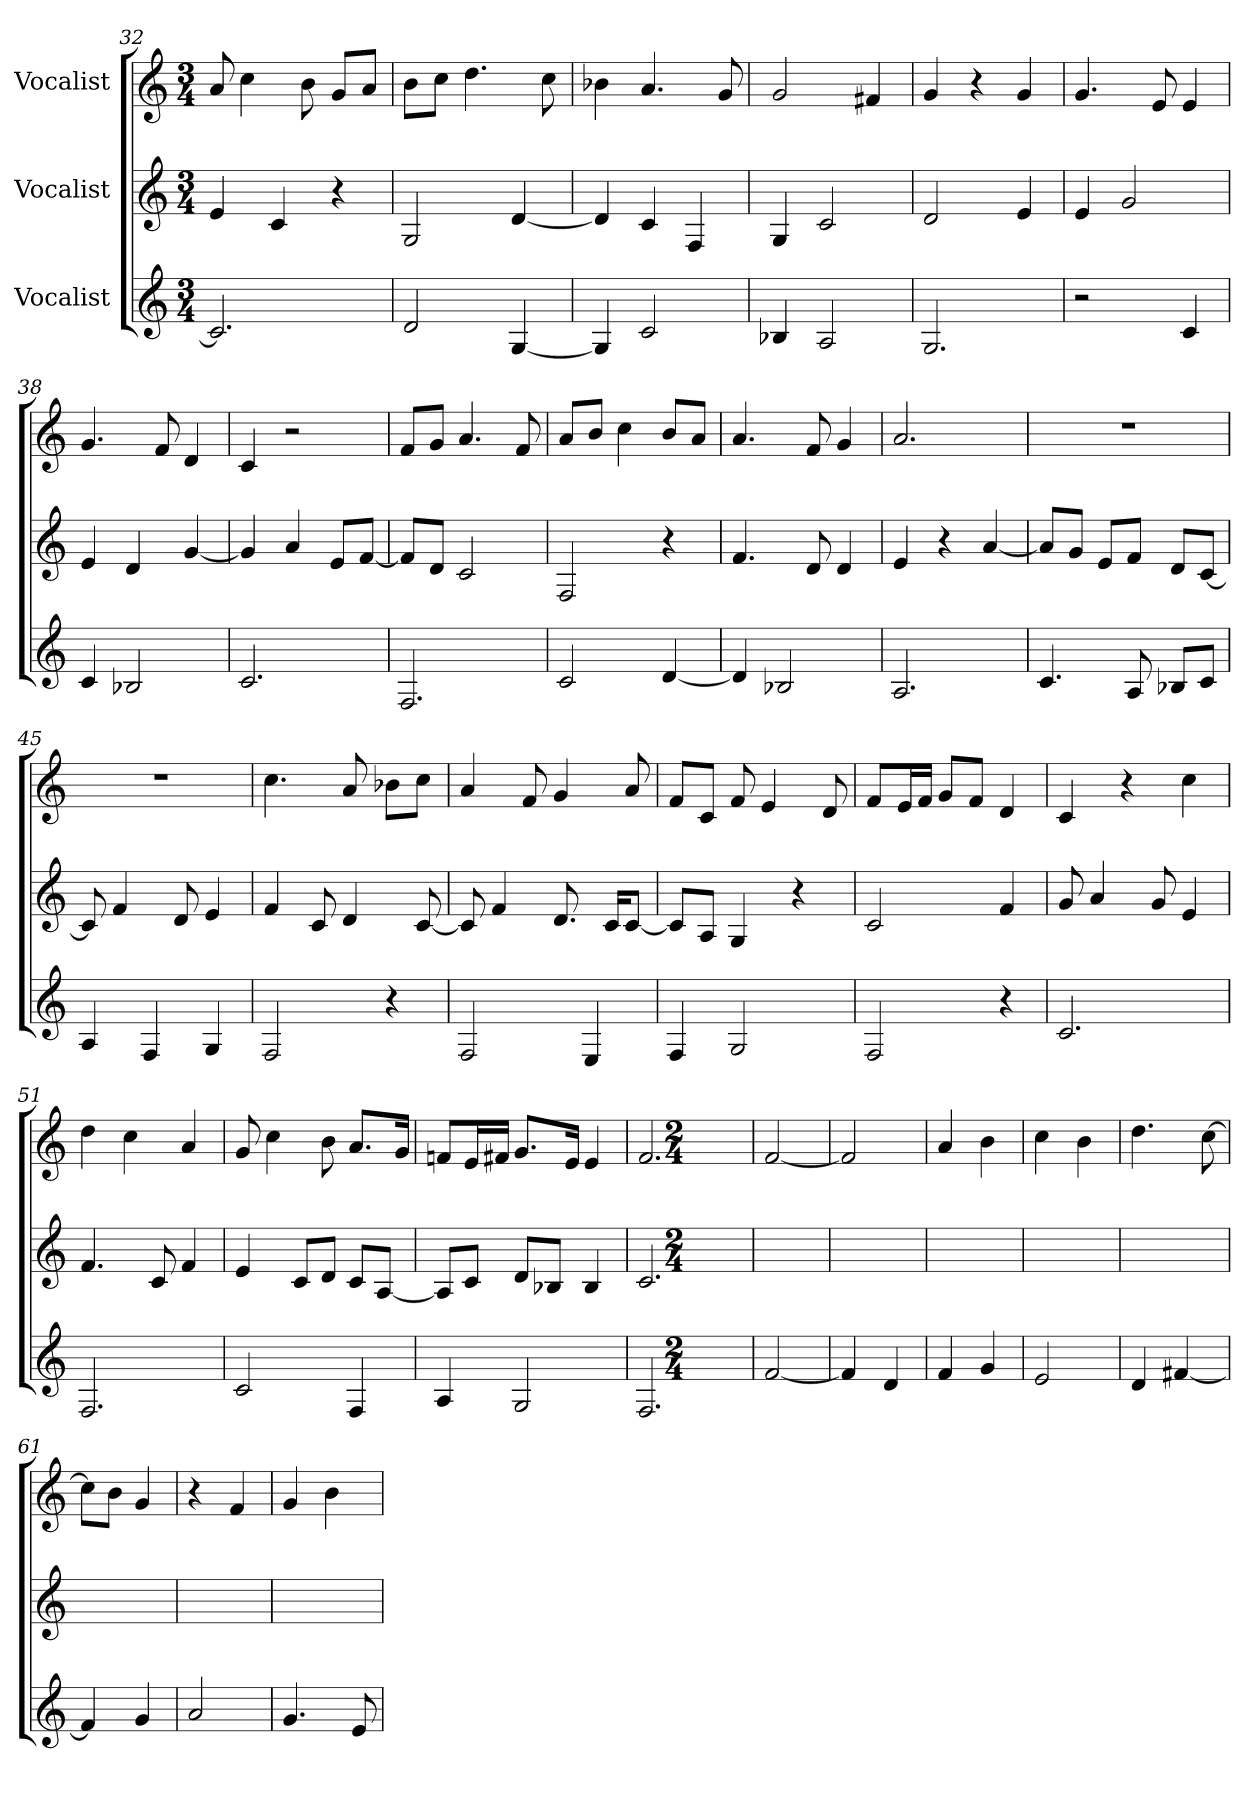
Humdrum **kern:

**kern	**kern	**kern
*part3	*part2	*part1
*staff3	*staff2	*staff1
*I"Vocalist	*I"Vocalist	*I"Vocalist
*M3/4	*M3/4	*M3/4
=32	=32	=32
2.c]	4e	8a
.	.	4cc
.	4c	.
.	.	8b
.	4r	8gL
.	.	8aJ
=33	=33	=33
2d	2G	8bL
.	.	8ccJ
.	.	4.dd
[4G	[4d	.
.	.	8cc
=34	=34	=34
4G]	4d]	4b-X
2c	4c	4.a
.	4F	.
.	.	8g
=35	=35	=35
4B-X	4G	2g
2A	2c	.
.	.	4f#X
=36	=36	=36
2.G	2d	4g
.	.	4r
.	4e	4g
=37	=37	=37
2r	4e	4.g
.	2g	.
.	.	8e
4c	.	4e
=38	=38	=38
4c	4e	4.g
2B-X	4d	.
.	.	8f
.	[4g	4d
=39	=39	=39
2.c	4g]	4c
.	4a	2r
.	8eL	.
.	[8fJ	.
=40	=40	=40
2.F	8fL]	8fL
.	8dJ	8gJ
.	2c	4.a
.	.	8f
=41	=41	=41
2c	2F	8aL
.	.	8bJ
.	.	4cc
[4d	4r	8bL
.	.	8aJ
=42	=42	=42
4d]	4.f	4.a
2B-X	.	.
.	8d	8f
.	4d	4g
=43	=43	=43
2.A	4e	2.a
.	4r	.
.	[4a	.
=44	=44	=44
4.c	8aL]	2.r
.	8gJ	.
.	8eL	.
8A	8fJ	.
8B-XL	8dL	.
8cJ	[8cJ	.
=45	=45	=45
4A	8c]	2.r
.	4f	.
4F	.	.
.	8d	.
4G	4e	.
=46	=46	=46
2F	4f	4.cc
.	8c	.
.	4d	8a
4r	.	8b-XL
.	[8c	8ccJ
=47	=47	=47
2F	8c]	4a
.	4f	.
.	.	8f
.	8.d	4g
4E	.	.
.	16cKL	.
.	[8cJ	8a
=48	=48	=48
4F	8cL]	8fL
.	8AJ	8cJ
2G	4G	8f
.	.	4e
.	4r	.
.	.	8d
=49	=49	=49
2F	2c	8fL
.	.	16eL
.	.	16fJJ
.	.	8gL
.	.	8fJ
4r	4f	4d
=50	=50	=50
2.c	8g	4c
.	4a	.
.	.	4r
.	8g	.
.	4e	4cc
=51	=51	=51
2.F	4.f	4dd
.	.	4cc
.	8c	.
.	4f	4a
=52	=52	=52
2c	4e	8g
.	.	4cc
.	8cL	.
.	8dJ	8b
4F	8cL	8.aL
.	[8AJ	.
.	.	16gJk
=53	=53	=53
4A	8AL]	8fnL
.	8cJ	16eL
.	.	16f#XJJ
2G	8dL	8.gL
.	8B-XJ	.
.	.	16eJk
.	4B-	4e
=54	=54	=54
2.F	2.c	2.f
*M2/4	*M2/4	*M2/4
=56	=56	=56
[2f	2r	[2f
=57	=57	=57
4f]	2r	2f]
4d	.	.
=58	=58	=58
4f	2r	4a
4g	.	4b
=59	=59	=59
2e	2r	4cc
.	.	4b
=60	=60	=60
4d	2r	4.dd
[4f#X	.	.
.	.	[8cc
=61	=61	=61
4f#]	2r	8ccL]
.	.	8bJ
4g	.	4g
=62	=62	=62
2a	2r	4r
.	.	4f
=63	=63	=63
4.g	2r	4g
.	.	4b
8e	.	.
=	=	=
*-	*-	*-
